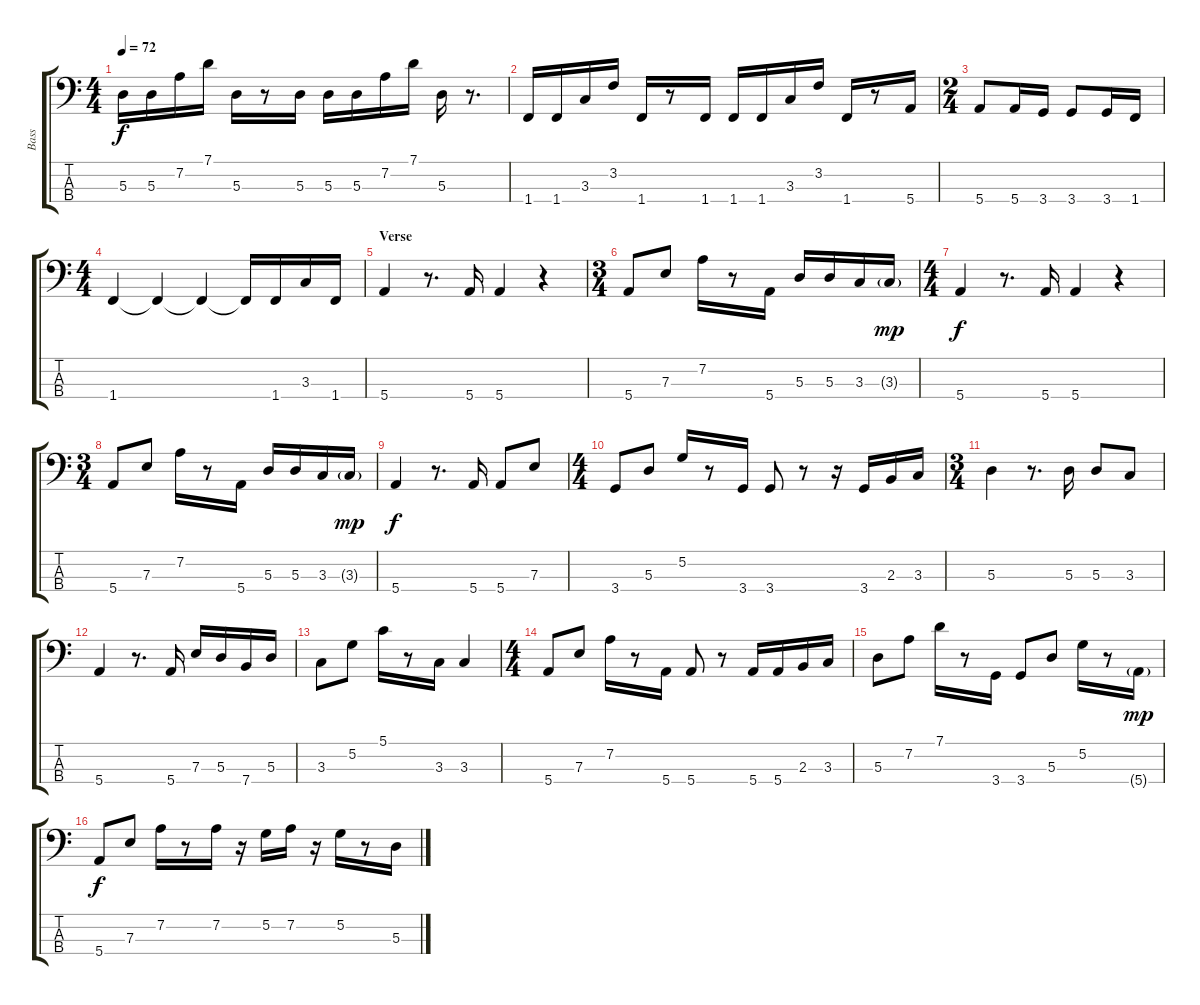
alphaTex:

\track ("Bass" "Bass") {instrument electricbassfinger}
\staff {score tabs}
\tuning (G2 D2 A1 E1) {hide}
\ts (4 4)
\tempo 72
\clef f4
\ks c
5.3.16{dy f} 5.3.16 7.2.16 7.1.16 5.3.16 r.8 5.3.16 5.3.16 5.3.16 7.2.16 7.1.16 5.3.16 r.8{d} |
1.4.16 1.4.16 3.3.16 3.2.16 1.4.16 r.8 1.4.16 1.4.16 1.4.16 3.3.16 3.2.16 1.4.16 r.8 5.4.16 |
\ts (2 4)
5.4.8 5.4.16 3.4.16 3.4.8 3.4.16 1.4.16 |
\ts (4 4)
1.4.4 1.4{t}.4 1.4{t}.4 1.4{t}.16 1.4.16 3.3.16 1.4.16 |
\section ("" "Verse")
5.4.4 r.8{d} 5.4.16 5.4.4 r.4 |
\ts (3 4)
5.4.8 7.3.8 7.2.16 r.8 5.4.16 5.3.16 5.3.16 3.3.16 3.3{g}.16{dy mp} |
\ts (4 4)
5.4.4{dy f} r.8{d} 5.4.16 5.4.4 r.4 |
\ts (3 4)
5.4.8 7.3.8 7.2.16 r.8 5.4.16 5.3.16 5.3.16 3.3.16 3.3{g}.16{dy mp} |
5.4.4{dy f} r.8{d} 5.4.16 5.4.8 7.3.8 |
\ts (4 4)
3.4.8 5.3.8 5.2.16 r.8 3.4.16 3.4.8 r.8 r.16 3.4.16 2.3.16 3.3.16 |
\ts (3 4)
5.3.4 r.8{d} 5.3.16 5.3.8 3.3.8 |
5.4.4 r.8{d} 5.4.16 7.3.16 5.3.16 7.4.16 5.3.16 |
3.3.8 5.2.8 5.1.16 r.8 3.3.16 3.3.4 |
\ts (4 4)
5.4.8 7.3.8 7.2.16 r.8 5.4.16 5.4.8 r.8 5.4.16 5.4.16 2.3.16 3.3.16 |
5.3.8 7.2.8 7.1.16 r.8 3.4.16 3.4.8 5.3.8 5.2.16 r.8 5.4{g}.16{dy mp} |
5.4.8{dy f} 7.3.8 7.2.16 r.8 7.2.16 r.16 5.2.16 7.2.16 r.16 5.2.16 r.8 5.3.16
